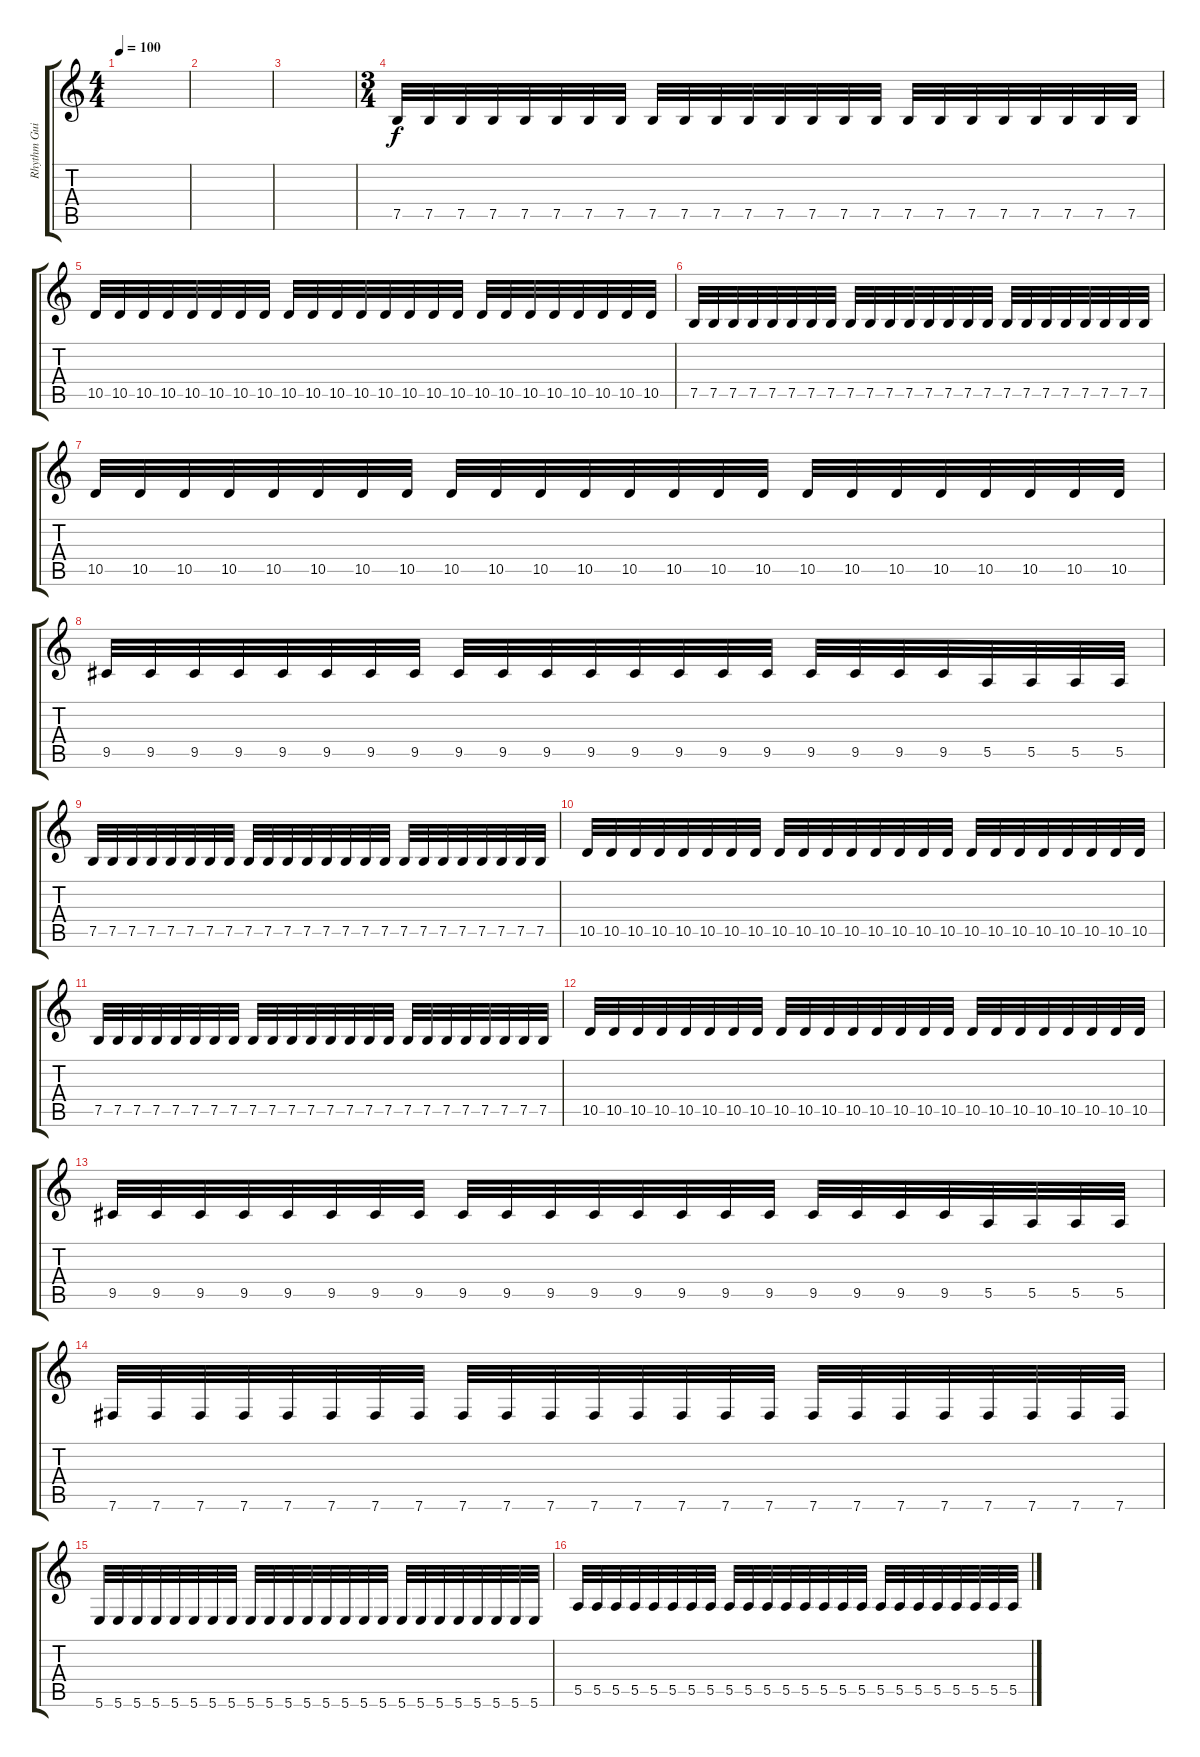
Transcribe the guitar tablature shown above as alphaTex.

\track ("Rhythm Guitar" "Rhythm Gui") {instrument distortionguitar}
\staff {score tabs}
\tuning (B3 Gb3 D3 A2 E2 B1) {hide}
\ts (4 4)
\tempo 100
\clef g2
\ks c
|
|
|
\ts (3 4)
7.5.32 7.5.32 7.5.32 7.5.32 7.5.32 7.5.32 7.5.32 7.5.32 7.5.32 7.5.32 7.5.32 7.5.32 7.5.32 7.5.32 7.5.32 7.5.32 7.5.32 7.5.32 7.5.32 7.5.32 7.5.32 7.5.32 7.5.32 7.5.32 |
10.5.32 10.5.32 10.5.32 10.5.32 10.5.32 10.5.32 10.5.32 10.5.32 10.5.32 10.5.32 10.5.32 10.5.32 10.5.32 10.5.32 10.5.32 10.5.32 10.5.32 10.5.32 10.5.32 10.5.32 10.5.32 10.5.32 10.5.32 10.5.32 |
7.5.32 7.5.32 7.5.32 7.5.32 7.5.32 7.5.32 7.5.32 7.5.32 7.5.32 7.5.32 7.5.32 7.5.32 7.5.32 7.5.32 7.5.32 7.5.32 7.5.32 7.5.32 7.5.32 7.5.32 7.5.32 7.5.32 7.5.32 7.5.32 |
10.5.32 10.5.32 10.5.32 10.5.32 10.5.32 10.5.32 10.5.32 10.5.32 10.5.32 10.5.32 10.5.32 10.5.32 10.5.32 10.5.32 10.5.32 10.5.32 10.5.32 10.5.32 10.5.32 10.5.32 10.5.32 10.5.32 10.5.32 10.5.32 |
9.5.32 9.5.32 9.5.32 9.5.32 9.5.32 9.5.32 9.5.32 9.5.32 9.5.32 9.5.32 9.5.32 9.5.32 9.5.32 9.5.32 9.5.32 9.5.32 9.5.32 9.5.32 9.5.32 9.5.32 5.5.32 5.5.32 5.5.32 5.5.32 |
7.5.32 7.5.32 7.5.32 7.5.32 7.5.32 7.5.32 7.5.32 7.5.32 7.5.32 7.5.32 7.5.32 7.5.32 7.5.32 7.5.32 7.5.32 7.5.32 7.5.32 7.5.32 7.5.32 7.5.32 7.5.32 7.5.32 7.5.32 7.5.32 |
10.5.32 10.5.32 10.5.32 10.5.32 10.5.32 10.5.32 10.5.32 10.5.32 10.5.32 10.5.32 10.5.32 10.5.32 10.5.32 10.5.32 10.5.32 10.5.32 10.5.32 10.5.32 10.5.32 10.5.32 10.5.32 10.5.32 10.5.32 10.5.32 |
7.5.32 7.5.32 7.5.32 7.5.32 7.5.32 7.5.32 7.5.32 7.5.32 7.5.32 7.5.32 7.5.32 7.5.32 7.5.32 7.5.32 7.5.32 7.5.32 7.5.32 7.5.32 7.5.32 7.5.32 7.5.32 7.5.32 7.5.32 7.5.32 |
10.5.32 10.5.32 10.5.32 10.5.32 10.5.32 10.5.32 10.5.32 10.5.32 10.5.32 10.5.32 10.5.32 10.5.32 10.5.32 10.5.32 10.5.32 10.5.32 10.5.32 10.5.32 10.5.32 10.5.32 10.5.32 10.5.32 10.5.32 10.5.32 |
9.5.32 9.5.32 9.5.32 9.5.32 9.5.32 9.5.32 9.5.32 9.5.32 9.5.32 9.5.32 9.5.32 9.5.32 9.5.32 9.5.32 9.5.32 9.5.32 9.5.32 9.5.32 9.5.32 9.5.32 5.5.32 5.5.32 5.5.32 5.5.32 |
7.6.32 7.6.32 7.6.32 7.6.32 7.6.32 7.6.32 7.6.32 7.6.32 7.6.32 7.6.32 7.6.32 7.6.32 7.6.32 7.6.32 7.6.32 7.6.32 7.6.32 7.6.32 7.6.32 7.6.32 7.6.32 7.6.32 7.6.32 7.6.32 |
5.6.32 5.6.32 5.6.32 5.6.32 5.6.32 5.6.32 5.6.32 5.6.32 5.6.32 5.6.32 5.6.32 5.6.32 5.6.32 5.6.32 5.6.32 5.6.32 5.6.32 5.6.32 5.6.32 5.6.32 5.6.32 5.6.32 5.6.32 5.6.32 |
5.5.32 5.5.32 5.5.32 5.5.32 5.5.32 5.5.32 5.5.32 5.5.32 5.5.32 5.5.32 5.5.32 5.5.32 5.5.32 5.5.32 5.5.32 5.5.32 5.5.32 5.5.32 5.5.32 5.5.32 5.5.32 5.5.32 5.5.32 5.5.32
